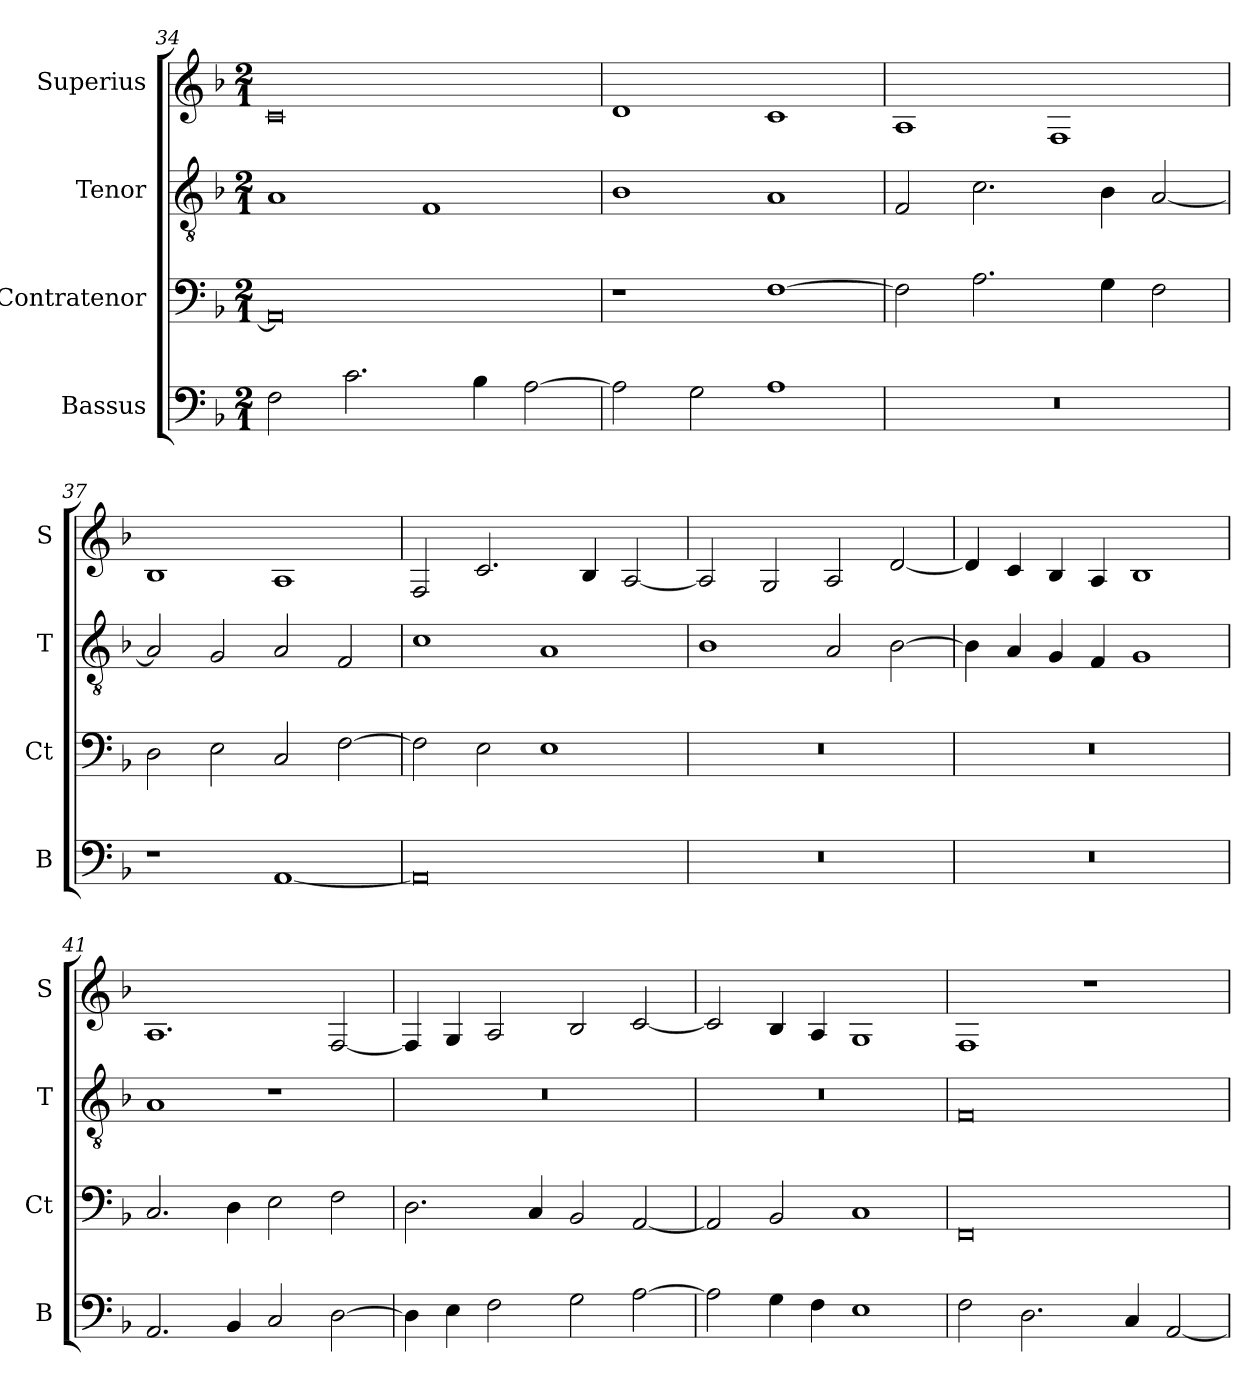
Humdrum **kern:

**kern	**kern	**kern	**kern
*part4	*part3	*part2	*part1
*staff4	*staff3	*staff2	*staff1
*I"Bassus	*I"Contratenor	*I"Tenor	*I"Superius
*I'B	*I'Ct	*I'T	*I'S
*clefF4	*clefF4	*clefGv2	*clefG2
*k[b-]	*k[b-]	*k[b-]	*k[b-]
*M2/1	*M2/1	*M2/1	*M2/1
=34	=34	=34	=34
2F\	0AA]	1A	0c
2.c\	.	.	.
.	.	1F	.
4B-\	.	.	.
[2A\	.	.	.
=35	=35	=35	=35
2A\]	1r	1B-	1d
2G\	.	.	.
1A	[1F	1A	1c
=36	=36	=36	=36
0r	2F\]	2F/	1A
.	2.A\	2.c\	.
.	.	.	1F
.	4G\	4B-\	.
.	2F\	[2A/	.
=37	=37	=37	=37
1r	2D\	2A/]	1B-
.	2E\	2G/	.
[1AA	2C/	2A/	1A
.	[2F\	2F/	.
=38	=38	=38	=38
0AA]	2F\]	1c	2F/
.	2E\	.	2.c/
.	1E	1A	.
.	.	.	4B-/
.	.	.	[2A/
=39	=39	=39	=39
0r	0r	1B-	2A/]
.	.	.	2G/
.	.	2A/	2A/
.	.	[2B-\	[2d/
=40	=40	=40	=40
0r	0r	4B-\]	4d/]
.	.	4A/	4c/
.	.	4G/	4B-/
.	.	4F/	4A/
.	.	1G	1B-
=41	=41	=41	=41
2.AA/	2.C/	1A	1.A
4BB-/	4D\	.	.
2C/	2E\	1r	.
[2D\	2F\	.	[2F/
=42	=42	=42	=42
4D\]	2.D\	0r	4F/]
4E\	.	.	4G/
2F\	.	.	2A/
.	4C/	.	.
2G\	2BB-/	.	2B-/
[2A\	[2AA/	.	[2c/
=43	=43	=43	=43
2A\]	2AA/]	0r	2c/]
4G\	2BB-/	.	4B-/
4F\	.	.	4A/
1E	1C	.	1G
=44	=44	=44	=44
2F\	0FF	0F	1F
2.D\	.	.	.
.	.	.	1r
4C/	.	.	.
[2AA/	.	.	.
=	=	=	=
*-	*-	*-	*-
